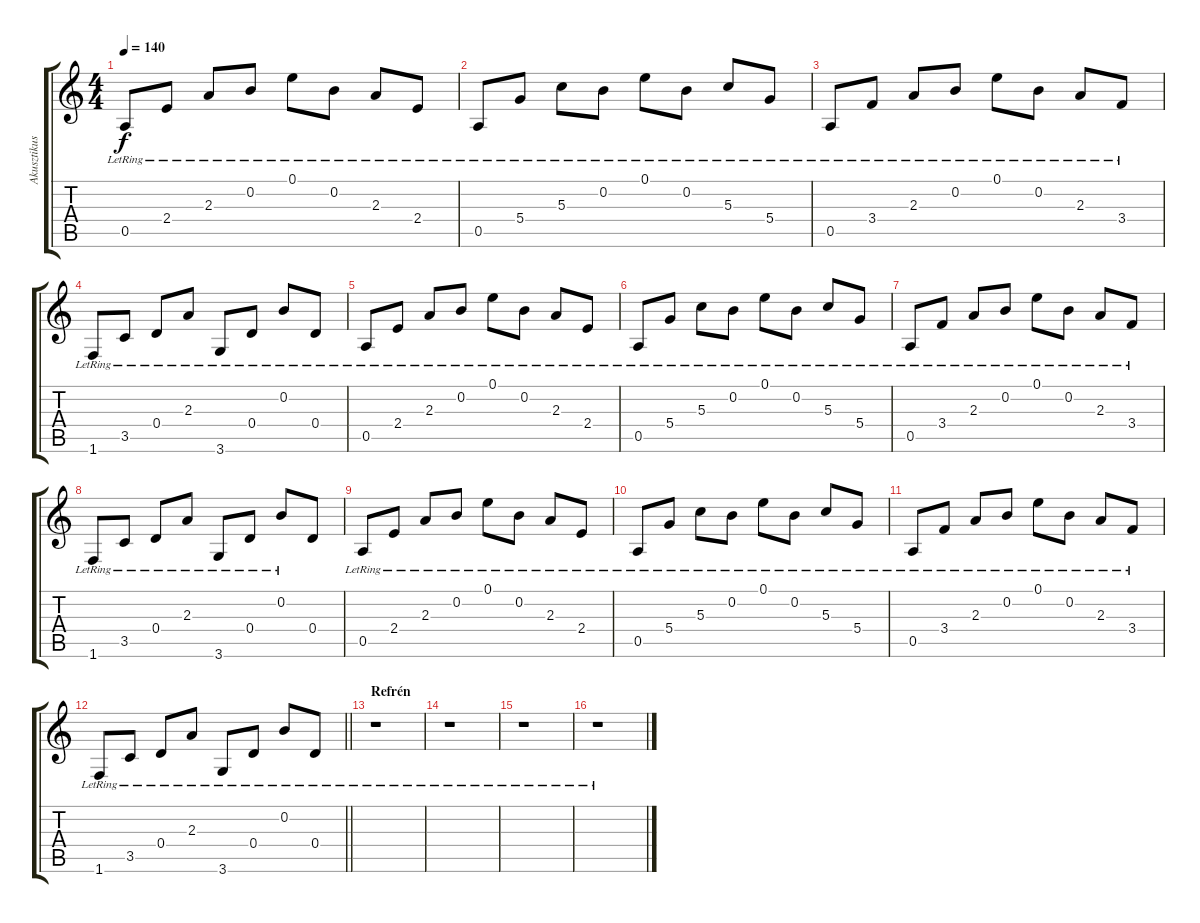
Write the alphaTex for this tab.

\track ("Akusztikus I" "Akusztikus") {instrument acousticguitarnylon}
\staff {score tabs}
\tuning (E4 B3 G3 D3 A2 E2) {hide}
\ts (4 4)
\tempo 140
\clef g2
\ks c
0.5{lr}.8{dy f} 2.4{lr}.8 2.3{lr}.8 0.2{lr}.8 0.1{lr}.8 0.2{lr}.8 2.3{lr}.8 2.4{lr}.8 |
0.5{lr}.8 5.4{lr}.8 5.3{lr}.8 0.2{lr}.8 0.1{lr}.8 0.2{lr}.8 5.3{lr}.8 5.4{lr}.8 |
0.5{lr}.8 3.4{lr}.8 2.3{lr}.8 0.2{lr}.8 0.1{lr}.8 0.2{lr}.8 2.3{lr}.8 3.4{lr}.8 |
1.6{lr}.8 3.5{lr}.8 0.4{lr}.8 2.3{lr}.8 3.6{lr}.8 0.4{lr}.8 0.2{lr}.8 0.4{lr}.8 |
0.5{lr}.8 2.4{lr}.8 2.3{lr}.8 0.2{lr}.8 0.1{lr}.8 0.2{lr}.8 2.3{lr}.8 2.4{lr}.8 |
0.5{lr}.8 5.4{lr}.8 5.3{lr}.8 0.2{lr}.8 0.1{lr}.8 0.2{lr}.8 5.3{lr}.8 5.4{lr}.8 |
0.5{lr}.8 3.4{lr}.8 2.3{lr}.8 0.2{lr}.8 0.1{lr}.8 0.2{lr}.8 2.3{lr}.8 3.4{lr}.8 |
1.6{lr}.8 3.5{lr}.8 0.4{lr}.8 2.3{lr}.8 3.6{lr}.8 0.4{lr}.8 0.2{lr}.8 0.4.8 |
0.5{lr}.8 2.4{lr}.8 2.3{lr}.8 0.2{lr}.8 0.1{lr}.8 0.2{lr}.8 2.3{lr}.8 2.4{lr}.8 |
0.5{lr}.8 5.4{lr}.8 5.3{lr}.8 0.2{lr}.8 0.1{lr}.8 0.2{lr}.8 5.3{lr}.8 5.4{lr}.8 |
0.5{lr}.8 3.4{lr}.8 2.3{lr}.8 0.2{lr}.8 0.1{lr}.8 0.2{lr}.8 2.3{lr}.8 3.4{lr}.8 |
\barLineRight lightlight
1.6{lr}.8 3.5{lr}.8 0.4{lr}.8 2.3{lr}.8 3.6{lr}.8 0.4{lr}.8 0.2{lr}.8 0.4{lr}.8 |
\section ("" "Refrén")
r.1 |
r.1 |
r.1 |
r.1
